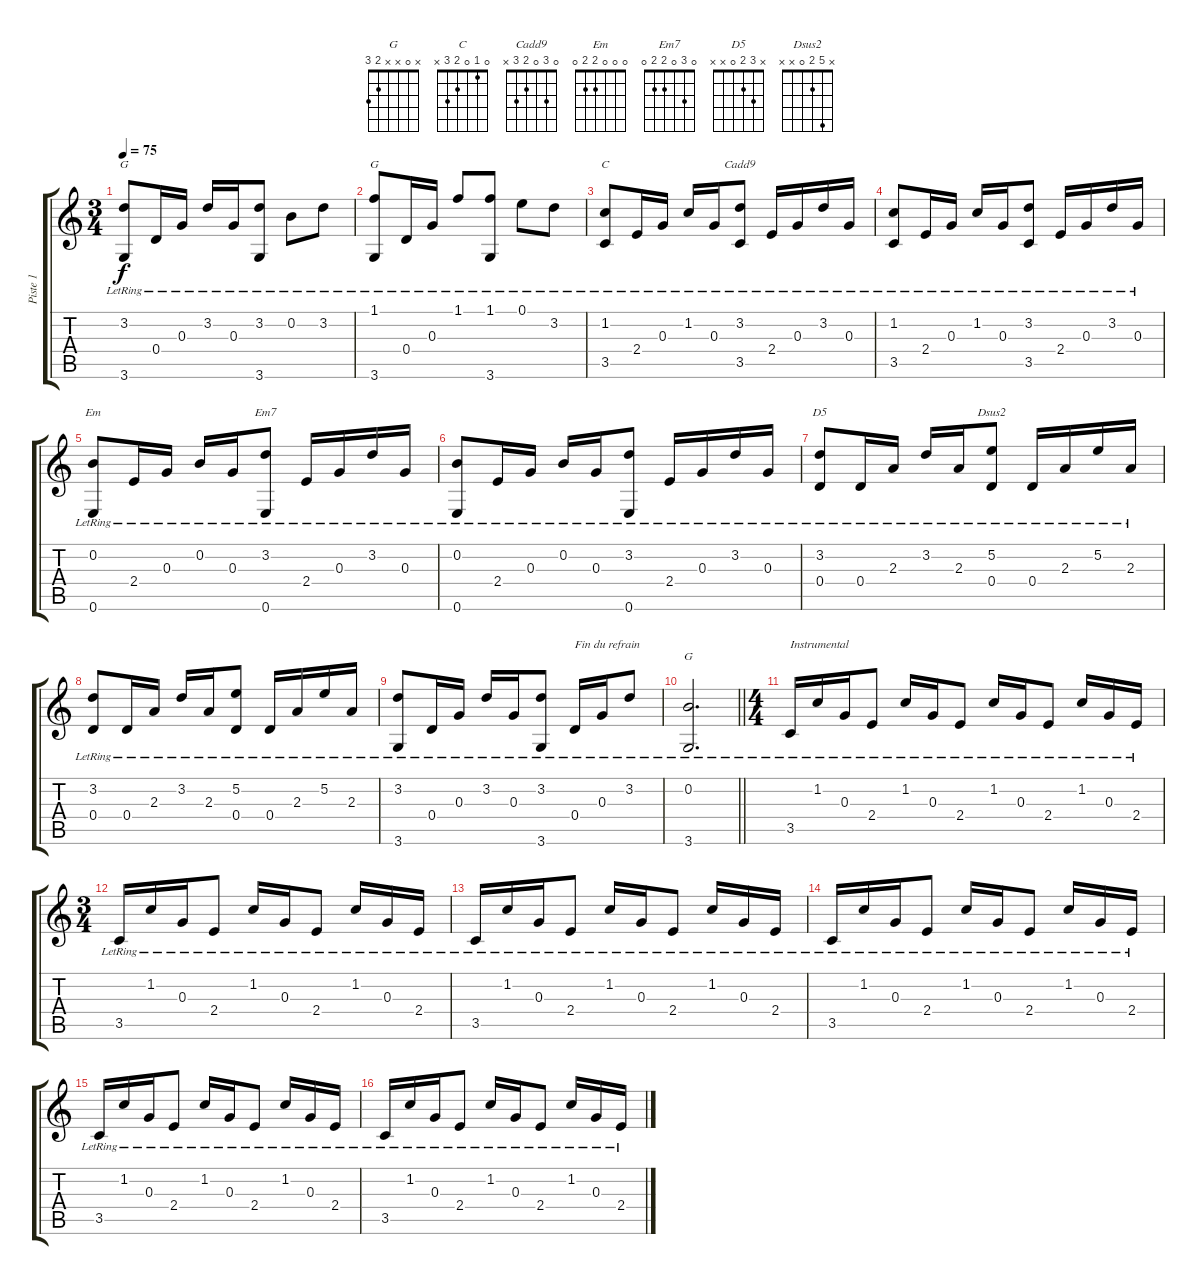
\track ("Piste 1" "Piste 1") {instrument acousticguitarsteel}
\staff {score tabs}
\tuning (E4 B3 G3 D3 A2 E2) {hide}
\chord ("G" x 3 0 x 2 3)
\chord ("G" 3 0 0 0 2 3)
\chord ("C" 0 1 0 2 3 x)
\chord ("Cadd9" 0 3 0 2 3 x)
\chord ("Em" 0 0 0 2 2 0)
\chord ("Em7" 0 3 0 2 2 0)
\chord ("D5" x 3 2 0 x x)
\chord ("Dsus2" x 5 2 0 x x)
\chord ("G" x 0 x x 2 3)
\ts (3 4)
\tempo 75
\clef g2
\ks c
(3.2{lr} 3.6{lr}).8{ch "G" dy f} 0.4{lr}.16 0.3{lr}.16 3.2{lr}.16 0.3{lr}.16 (3.2{lr} 3.6{lr}).8 0.2{lr}.8 3.2{lr}.8 |
(1.1{lr} 3.6{lr}).8{ch "G"} 0.4{lr}.16 0.3{lr}.16 1.1{lr}.8 (1.1{lr} 3.6{lr}).8 0.1{lr}.8 3.2{lr}.8 |
(1.2{lr} 3.5{lr}).8{ch "C"} 2.4{lr}.16 0.3{lr}.16 1.2{lr}.16 0.3{lr}.16 (3.2{lr} 3.5{lr}).8{ch "Cadd9"} 2.4{lr}.16 0.3{lr}.16 3.2{lr}.16 0.3{lr}.16 |
(1.2{lr} 3.5{lr}).8 2.4{lr}.16 0.3{lr}.16 1.2{lr}.16 0.3{lr}.16 (3.2{lr} 3.5{lr}).8 2.4{lr}.16 0.3{lr}.16 3.2{lr}.16 0.3{lr}.16 |
(0.2{lr} 0.6{lr}).8{ch "Em"} 2.4{lr}.16 0.3{lr}.16 0.2{lr}.16 0.3{lr}.16 (3.2{lr} 0.6{lr}).8{ch "Em7"} 2.4{lr}.16 0.3{lr}.16 3.2{lr}.16 0.3{lr}.16 |
(0.2{lr} 0.6{lr}).8 2.4{lr}.16 0.3{lr}.16 0.2{lr}.16 0.3{lr}.16 (3.2{lr} 0.6{lr}).8 2.4{lr}.16 0.3{lr}.16 3.2{lr}.16 0.3{lr}.16 |
(3.2{lr} 0.4{lr}).8{ch "D5"} 0.4{lr}.16 2.3{lr}.16 3.2{lr}.16 2.3{lr}.16 (5.2{lr} 0.4{lr}).8{ch "Dsus2"} 0.4{lr}.16 2.3{lr}.16 5.2{lr}.16 2.3{lr}.16 |
(3.2{lr} 0.4{lr}).8 0.4{lr}.16 2.3{lr}.16 3.2{lr}.16 2.3{lr}.16 (5.2{lr} 0.4{lr}).8 0.4{lr}.16 2.3{lr}.16 5.2{lr}.16 2.3{lr}.16 |
(3.2{lr} 3.6{lr}).8 0.4{lr}.16 0.3{lr}.16 3.2{lr}.16 0.3{lr}.16 (3.2{lr} 3.6{lr}).8 0.4{lr}.16{txt "Fin du refrain"} 0.3{lr}.16 3.2{lr}.8 |
\barLineRight lightlight
(0.2{lr} 3.6{lr}).2{d ch "G"} |
\ts (4 4)
3.5{lr}.16{txt "Instrumental"} 1.2{lr}.16 0.3{lr}.16 2.4{lr}.8 1.2{lr}.16 0.3{lr}.16 2.4{lr}.8 1.2{lr}.16 0.3{lr}.16 2.4{lr}.8 1.2{lr}.16 0.3{lr}.16 2.4{lr}.16 |
\ts (3 4)
3.5{lr}.16 1.2{lr}.16 0.3{lr}.16 2.4{lr}.8 1.2{lr}.16 0.3{lr}.16 2.4{lr}.8 1.2{lr}.16 0.3{lr}.16 2.4{lr}.16 |
3.5{lr}.16 1.2{lr}.16 0.3{lr}.16 2.4{lr}.8 1.2{lr}.16 0.3{lr}.16 2.4{lr}.8 1.2{lr}.16 0.3{lr}.16 2.4{lr}.16 |
3.5{lr}.16 1.2{lr}.16 0.3{lr}.16 2.4{lr}.8 1.2{lr}.16 0.3{lr}.16 2.4{lr}.8 1.2{lr}.16 0.3{lr}.16 2.4{lr}.16 |
3.5{lr}.16 1.2{lr}.16 0.3{lr}.16 2.4{lr}.8 1.2{lr}.16 0.3{lr}.16 2.4{lr}.8 1.2{lr}.16 0.3{lr}.16 2.4{lr}.16 |
3.5{lr}.16 1.2{lr}.16 0.3{lr}.16 2.4{lr}.8 1.2{lr}.16 0.3{lr}.16 2.4{lr}.8 1.2{lr}.16 0.3{lr}.16 2.4{lr}.16
